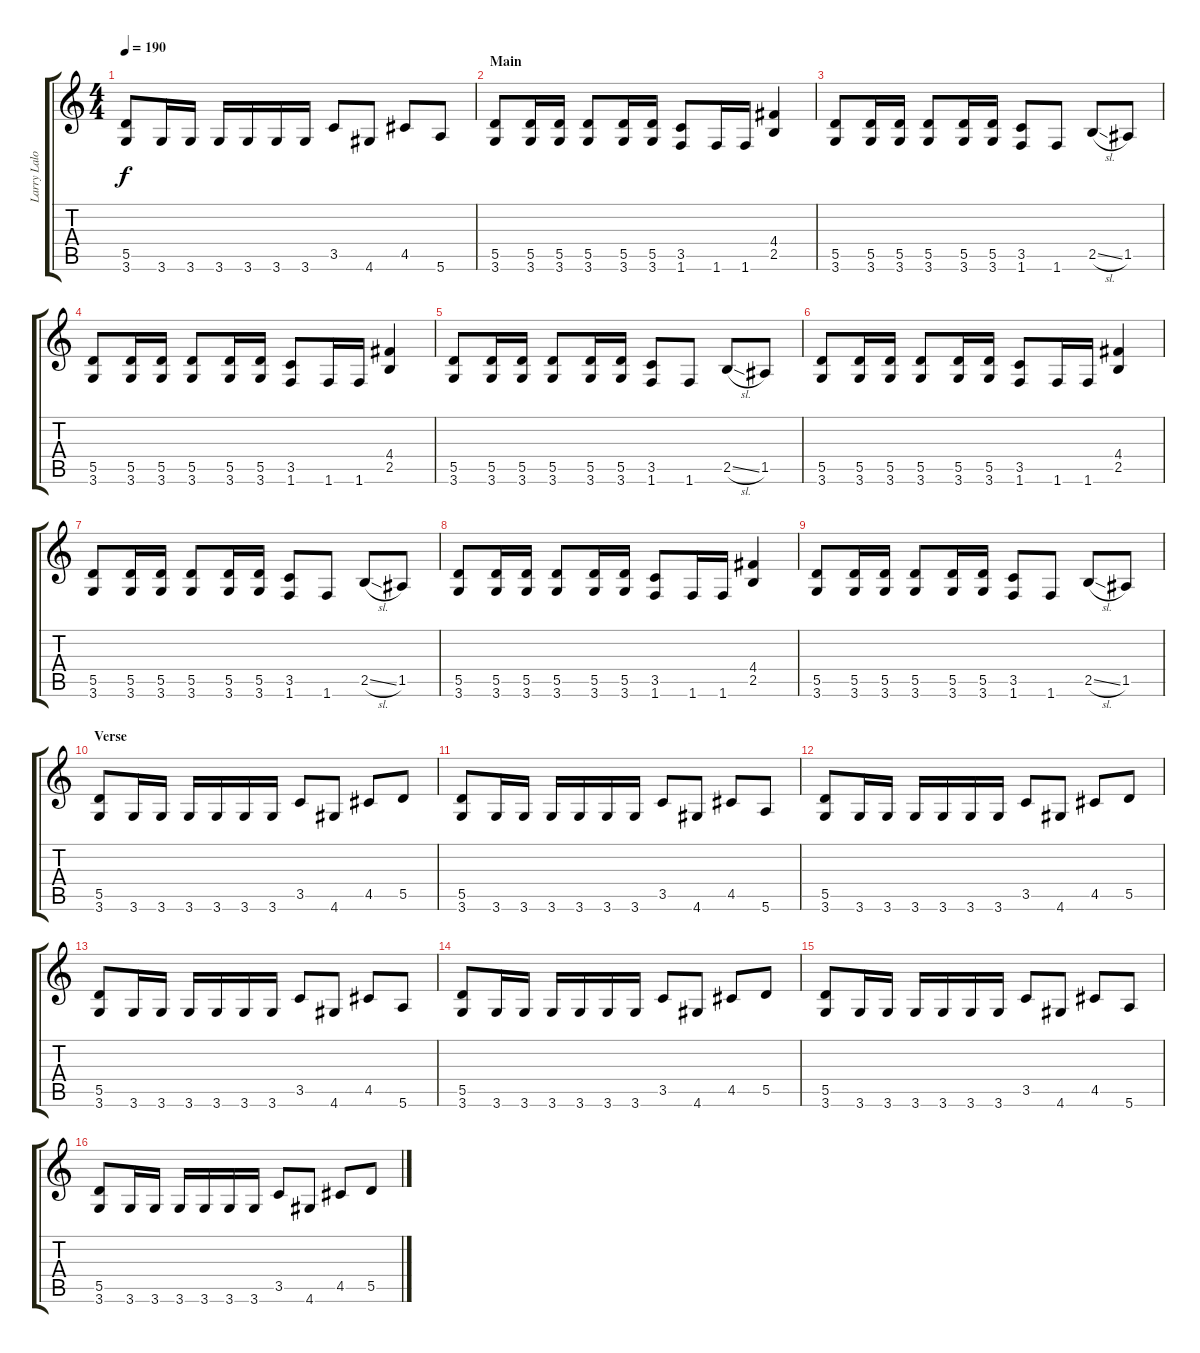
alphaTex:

\track ("Larry Lalonde" "Larry Lalo") {instrument distortionguitar}
\staff {score tabs}
\tuning (E4 B3 G3 D3 A2 E2) {hide}
\ts (4 4)
\tempo 190
\clef g2
\ks c
(5.5 3.6).8{dy f} 3.6.16 3.6.16 3.6.16 3.6.16 3.6.16 3.6.16 3.5.8 4.6.8 4.5.8 5.6.8 |
\section ("" "Main")
(5.5 3.6).8 (5.5 3.6).16 (5.5 3.6).16 (5.5 3.6).8 (5.5 3.6).16 (5.5 3.6).16 (3.5 1.6).8 1.6.16 1.6.16 (4.4 2.5).4 |
(5.5 3.6).8 (5.5 3.6).16 (5.5 3.6).16 (5.5 3.6).8 (5.5 3.6).16 (5.5 3.6).16 (3.5 1.6).8 1.6.8 2.5{sl}.8 1.5.8 |
(5.5 3.6).8 (5.5 3.6).16 (5.5 3.6).16 (5.5 3.6).8 (5.5 3.6).16 (5.5 3.6).16 (3.5 1.6).8 1.6.16 1.6.16 (4.4 2.5).4 |
(5.5 3.6).8 (5.5 3.6).16 (5.5 3.6).16 (5.5 3.6).8 (5.5 3.6).16 (5.5 3.6).16 (3.5 1.6).8 1.6.8 2.5{sl}.8 1.5.8 |
(5.5 3.6).8 (5.5 3.6).16 (5.5 3.6).16 (5.5 3.6).8 (5.5 3.6).16 (5.5 3.6).16 (3.5 1.6).8 1.6.16 1.6.16 (4.4 2.5).4 |
(5.5 3.6).8 (5.5 3.6).16 (5.5 3.6).16 (5.5 3.6).8 (5.5 3.6).16 (5.5 3.6).16 (3.5 1.6).8 1.6.8 2.5{sl}.8 1.5.8 |
(5.5 3.6).8 (5.5 3.6).16 (5.5 3.6).16 (5.5 3.6).8 (5.5 3.6).16 (5.5 3.6).16 (3.5 1.6).8 1.6.16 1.6.16 (4.4 2.5).4 |
(5.5 3.6).8 (5.5 3.6).16 (5.5 3.6).16 (5.5 3.6).8 (5.5 3.6).16 (5.5 3.6).16 (3.5 1.6).8 1.6.8 2.5{sl}.8 1.5.8 |
\section ("" "Verse")
(5.5 3.6).8 3.6.16 3.6.16 3.6.16 3.6.16 3.6.16 3.6.16 3.5.8 4.6.8 4.5.8 5.5.8 |
(5.5 3.6).8 3.6.16 3.6.16 3.6.16 3.6.16 3.6.16 3.6.16 3.5.8 4.6.8 4.5.8 5.6.8 |
(5.5 3.6).8 3.6.16 3.6.16 3.6.16 3.6.16 3.6.16 3.6.16 3.5.8 4.6.8 4.5.8 5.5.8 |
(5.5 3.6).8 3.6.16 3.6.16 3.6.16 3.6.16 3.6.16 3.6.16 3.5.8 4.6.8 4.5.8 5.6.8 |
(5.5 3.6).8 3.6.16 3.6.16 3.6.16 3.6.16 3.6.16 3.6.16 3.5.8 4.6.8 4.5.8 5.5.8 |
(5.5 3.6).8 3.6.16 3.6.16 3.6.16 3.6.16 3.6.16 3.6.16 3.5.8 4.6.8 4.5.8 5.6.8 |
(5.5 3.6).8 3.6.16 3.6.16 3.6.16 3.6.16 3.6.16 3.6.16 3.5.8 4.6.8 4.5.8 5.5.8
